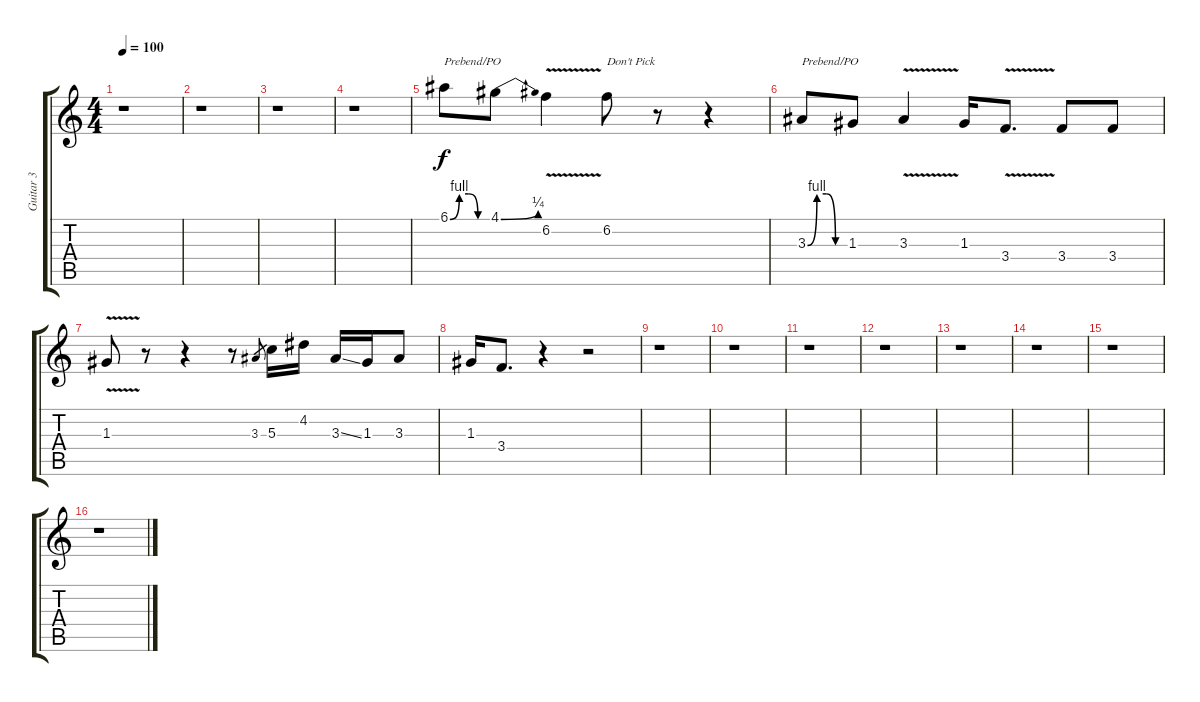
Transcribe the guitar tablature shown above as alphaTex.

\track ("Guitar 3" "Guitar 3") {instrument electricguitarjazz}
\staff {score tabs}
\tuning (E4 B3 G3 D3 A2 E2) {hide}
\ts (4 4)
\tempo 100
\clef g2
\ks c
r.1{dy f instrument electricguitarjazz} |
r.1 |
r.1 |
r.1 |
6.1{be (custom 0 0 15 4 30 4 45 0 60 0)}.8{txt "Prebend/PO"} 4.1{be (bend 0 0 60 1)}.8 6.2{v}.4 6.2.8{txt "Don't Pick"} r.8 r.4 |
3.3{be (custom 0 0 15 4 30 4 45 0 60 0)}.8{txt "Prebend/PO"} 1.3.8 3.3{v}.4 1.3.16 3.4{v}.8{d} 3.4.8 3.4.8 |
1.3{v}.8 r.8 r.4 r.8 3.3.8{gr} 5.3.16 4.2.16 3.3{ss}.16 1.3.16 3.3.8 |
1.3.16 3.4.8{d} r.4 r.2 |
r.1 |
r.1 |
r.1 |
r.1 |
r.1 |
r.1 |
r.1 |
r.1
